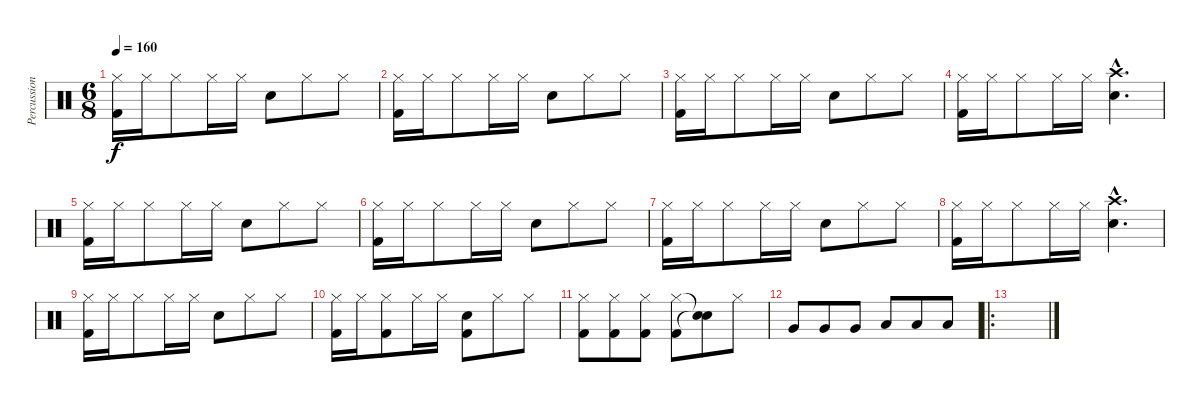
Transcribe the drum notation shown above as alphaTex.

\track ("Percussions" "Percussion") {instrument percussion}
\staff {score}
\articulation defaults
\ts (6 8)
\tempo 160
\clef neutral
\ks c
("Hi-Hat (closed)" "Kick (hit) 2").16{dy f} "Hi-Hat (closed)".16 "Hi-Hat (closed)".8 "Hi-Hat (closed)".16 "Hi-Hat (closed)".16 "Snare (hit) 2".8 "Hi-Hat (closed)".8 "Hi-Hat (closed)".8 |
("Hi-Hat (closed)" "Kick (hit) 2").16 "Hi-Hat (closed)".16 "Hi-Hat (closed)".8 "Hi-Hat (closed)".16 "Hi-Hat (closed)".16 "Snare (hit) 2".8 "Hi-Hat (closed)".8 "Hi-Hat (closed)".8 |
("Hi-Hat (closed)" "Kick (hit) 2").16 "Hi-Hat (closed)".16 "Hi-Hat (closed)".8 "Hi-Hat (closed)".16 "Hi-Hat (closed)".16 "Snare (hit) 2".8 "Hi-Hat (closed)".8 "Hi-Hat (closed)".8 |
("Hi-Hat (closed)" "Kick (hit) 2").16 "Hi-Hat (closed)".16 "Hi-Hat (closed)".8 "Hi-Hat (closed)".16 "Hi-Hat (closed)".16 ("Crash high (hit)"{hac} "Snare (hit) 2"{hac}).4{d} |
("Hi-Hat (closed)" "Kick (hit) 2").16 "Hi-Hat (closed)".16 "Hi-Hat (closed)".8 "Hi-Hat (closed)".16 "Hi-Hat (closed)".16 "Snare (hit) 2".8 "Hi-Hat (closed)".8 "Hi-Hat (closed)".8 |
("Hi-Hat (closed)" "Kick (hit) 2").16 "Hi-Hat (closed)".16 "Hi-Hat (closed)".8 "Hi-Hat (closed)".16 "Hi-Hat (closed)".16 "Snare (hit) 2".8 "Hi-Hat (closed)".8 "Hi-Hat (closed)".8 |
("Hi-Hat (closed)" "Kick (hit) 2").16 "Hi-Hat (closed)".16 "Hi-Hat (closed)".8 "Hi-Hat (closed)".16 "Hi-Hat (closed)".16 "Snare (hit) 2".8 "Hi-Hat (closed)".8 "Hi-Hat (closed)".8 |
("Hi-Hat (closed)" "Kick (hit) 2").16 "Hi-Hat (closed)".16 "Hi-Hat (closed)".8 "Hi-Hat (closed)".16 "Hi-Hat (closed)".16 ("Crash high (hit)"{hac} "Snare (hit) 2"{hac}).4{d} |
("Hi-Hat (closed)" "Kick (hit) 2").16 "Hi-Hat (closed)".16 "Hi-Hat (closed)".8 "Hi-Hat (closed)".16 "Hi-Hat (closed)".16 "Snare (hit) 2".8 "Hi-Hat (closed)".8 "Hi-Hat (closed)".8 |
("Hi-Hat (closed)" "Kick (hit) 2").16 "Hi-Hat (closed)".16 ("Hi-Hat (closed)" "Kick (hit) 2").8 "Hi-Hat (closed)".16 "Hi-Hat (closed)".16 ("Snare (hit) 2" "Kick (hit) 2").8 "Hi-Hat (closed)".8 "Hi-Hat (closed)".8 |
("Hi-Hat (closed)" "Kick (hit) 2").8 ("Hi-Hat (closed)" "Kick (hit) 2").8 ("Hi-Hat (closed)" "Kick (hit) 2").8 ("Hi-Hat (closed)" "Kick (hit) 2").8 ("Snare (hit)"{t} "Snare (hit)"{t}).8 "Hi-Hat (closed)".8 |
"Very Low Tom (hit)".8 "Very Low Tom (hit)".8 "Very Low Tom (hit)".8 "Low Tom (hit)".8 "Low Tom (hit)".8 "Low Tom (hit)".8 |
\ro
